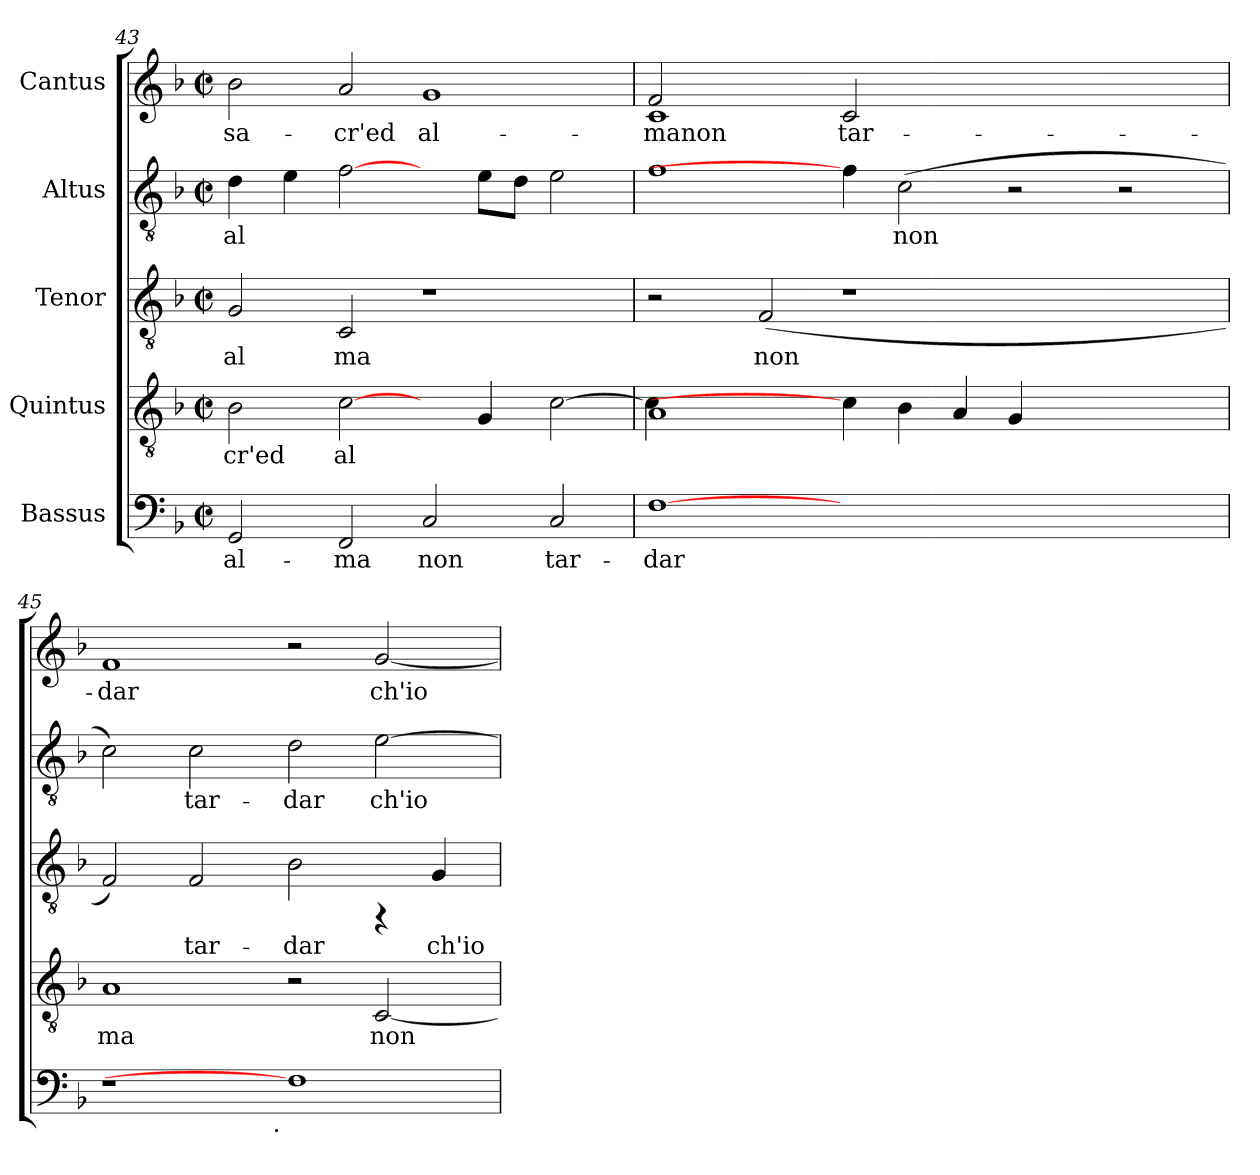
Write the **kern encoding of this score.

**kern	**text	**kern	**text	**kern	**text	**kern	**text	**kern	**text
*part5	*part5	*part4	*part4	*part3	*part3	*part2	*part2	*part1	*part1
*staff5	*staff5	*staff4	*staff4	*staff3	*staff3	*staff2	*staff2	*staff1	*staff1
*I"Bassus	*	*I"Quintus	*	*I"Tenor	*	*I"Altus	*	*I"Cantus	*
*clefF4	*	*clefGv2	*	*clefGv2	*	*clefGv2	*	*clefG2	*
*k[b-]	*	*k[b-]	*	*k[b-]	*	*k[b-]	*	*k[b-]	*
*F:	*	*F:	*	*F:	*	*F:	*	*F:	*
*M2/2	*	*M2/2	*	*M2/2	*	*M2/2	*	*M2/2	*
*met(c|)	*	*met(c|)	*	*met(c|)	*	*met(c|)	*	*met(c|)	*
=43	=43	=43	=43	=43	=43	=43	=43	=43	=43
!	!LO:LY:b	!	!LO:LY:b	!	!LO:LY:b:cj	!	!LO:LY:b	!	!LO:LY:b:cj
2GG/	al-	2B-\	-cr'ed	2G/	al	4d\	al	2b-\	sa-
!	!	!	!	!	!	!	!LO:LY:b	!	!
.	.	.	.	.	.	4e\	.	.	.
!	!LO:LY:b	!	!LO:LY:b	!	!LO:LY:b:cj	!	!LO:LY:b	!	!LO:LY:b:cj
2FF/	-ma	[2c\	al-	2C/	ma	[2f\	.	2a/	-cr'ed
!	!LO:LY:b	!	!	!	!	!	!	!	!LO:LY:b:cj
2C/	non	4ryy	.	1r	.	4ryy	.	1g	al-
!	!	!	!LO:LY:b	!	!	!	!LO:LY:b	!	!
.	.	4G/	--	.	.	8e\L	.	.	.
!	!	!	!	!	!	!	!LO:LY:b	!	!
.	.	.	.	.	.	8d\J	.	.	.
!	!LO:LY:b	!	!LO:LY:b	!	!	!	!LO:LY:b	!	!
2C/	tar-	[>2c\	--	.	.	2e\	.	.	.
=44	=44	=44	=44	=44	=44	=44	=44	=44	=44
!	!LO:LY:b	!	!LO:LY:b	!	!	!	!	!	!LO:LY:b:cj
*	*	*^	*	*	*	*	*	*^	*
[1F	-dar	1A	4c\]	--	2r	.	1f	.	1c	2f/	-manon
.	.	.	2.ryy	.	.	.	.	.	.	.	.
!	!	!	!	!	!	!LO:LY:b:cj	!	!	!	!	!
.	.	.	.	.	(<2F/	non	.	.	.	1ryy	.
!	!	!	!	!	!	!	!	!	!	!	!LO:LY:b:cj
1..ryy	.	4c\]	1..ryy	.	1r	.	4f\]	.	2c/	.	tar-
!	!	!	!	!LO:LY:b	!	!	!	!LO:LY:b	!	!	!
.	.	4B-\	.	--	.	.	(<2c\	non	.	.	.
!	!	!	!	!LO:LY:b	!	!	!	!	!	!	!
.	.	4A/	.	--	.	.	.	.	1ryy	4ryy	.
!	!	!	!	!LO:LY:b	!	!	!	!	!	!	!
.	.	4G/	.	--	.	.	2r	.	.	1ryy	.
.	.	2.ryy	.	.	2.ryy	.	.	.	.	.	.
.	.	.	.	.	.	.	2r	.	.	.	.
.	.	.	.	.	.	.	.	.	4ryy	.	.
*	*	*v	*v	*	*	*	*	*	*v	*v	*
!!LO:PB:g=z
=45	=45	=45	=45	=45	=45	=45	=45	=45	=45
!	!	!	!LO:LY:b	!	!LO:LY:b:cj	!	!LO:LY:b	!	!LO:LY:b:cj
*^	*	*	*	*	*	*	*	*	*
1r	2ryy	.	1A	-ma	2F/)	.	2c\)	.	1f	-dar
!	!	!	!	!	!	!LO:LY:b:cj	!	!LO:LY:b	!	!
.	4...ryy	.	.	.	2F/	tar-	2c\	tar-	.	.
!	!LO:TX:b:t=.	!	!	!	!	!	!	!	!	!
.	1ryy	.	.	.	.	.	.	.	.	.
!	!	!	!	!	!	!LO:LY:b:cj	!	!LO:LY:b	!	!
1F]	.	.	2r	.	2B-\	-dar	2d\	-dar	2r	.
!	!	!	!	!LO:LY:b	!	!	!	!LO:LY:b	!	!LO:LY:b:cj
.	.	.	[<2C/	non	4rFF	.	[>2e\	ch'io	[<2g/	ch'io
!	!	!	!	!	!	!LO:LY:b:cj	!	!	!	!
.	.	.	.	.	4G/	ch'io	.	.	.	.
.	32ryy	.	.	.	.	.	.	.	.	.
*v	*v	*	*	*	*	*	*	*	*	*
=	=	=	=	=	=	=	=	=	=
*-	*-	*-	*-	*-	*-	*-	*-	*-	*-
